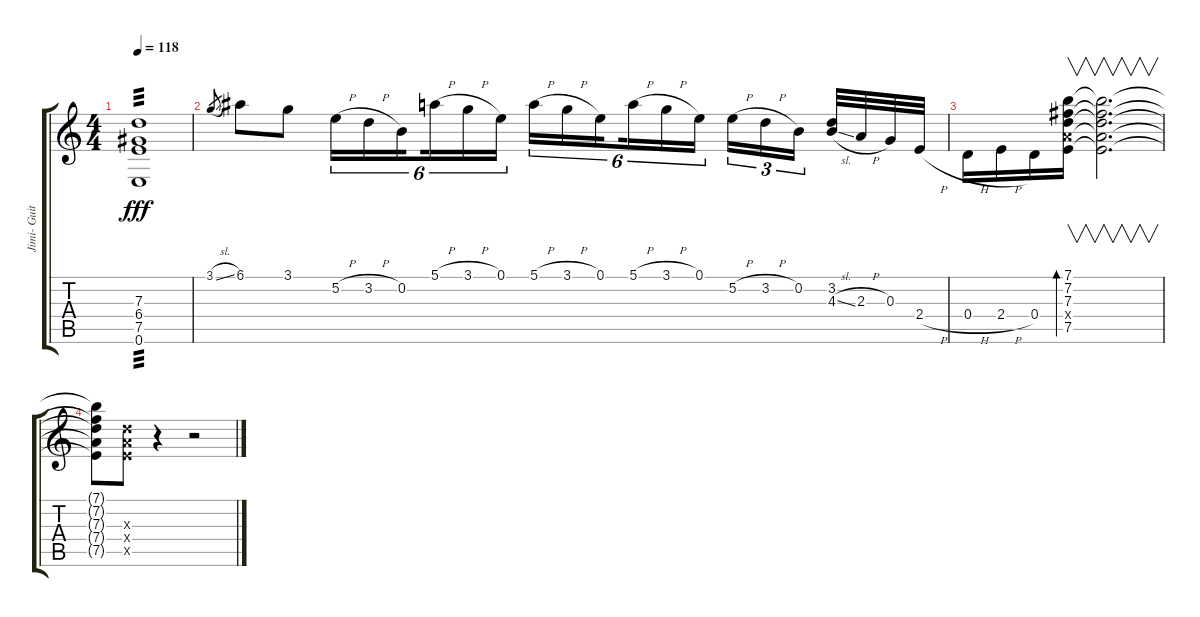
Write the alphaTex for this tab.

\track ("Jimi- Guitar" "Jimi- Guit") {instrument electricguitarjazz}
\staff {score tabs}
\tuning (E4 B3 G3 D3 A2 E2) {hide}
\ts (4 4)
\tempo 118
\clef g2
\ks c
(7.3 6.4 7.5 0.6).1{tp 3 dy fff} |
3.1{sl}.8{gr} 6.1.8 3.1.8 5.2{h}.16{tu (6 4)} 3.2{h}.16{tu (6 4)} 0.2.16{tu (6 4) beam splitsecondary} 5.1{h}.16{tu (6 4)} 3.1{h}.16{tu (6 4)} 0.1.16{tu (6 4)} 5.1{h}.16{tu (6 4)} 3.1{h}.16{tu (6 4)} 0.1.16{tu (6 4) beam splitsecondary} 5.1{h}.16{tu (6 4)} 3.1{h}.16{tu (6 4)} 0.1.16{tu (6 4)} 5.2{h}.16{tu (3 2)} 3.2{h}.16{tu (3 2)} 0.2.16{tu (3 2) beam splitsecondary} (3.2 4.3{sl}).32 2.3{h}.32 0.3.32 2.4{h}.32 |
0.4{h}.16 2.4{h}.16 0.4.16 (7.1 7.2 7.3 7.4{x} 7.5).16{v bd 30} (7.1{t} 7.2{t} 7.3{t} 7.4{t} 7.5{t}).2{v d} |
(7.1{t} 7.2{t} 7.3{t} 7.4{t} 7.5{t}).8 (7.3{x} 7.4{x} 7.5{x}).8 r.4 r.2
